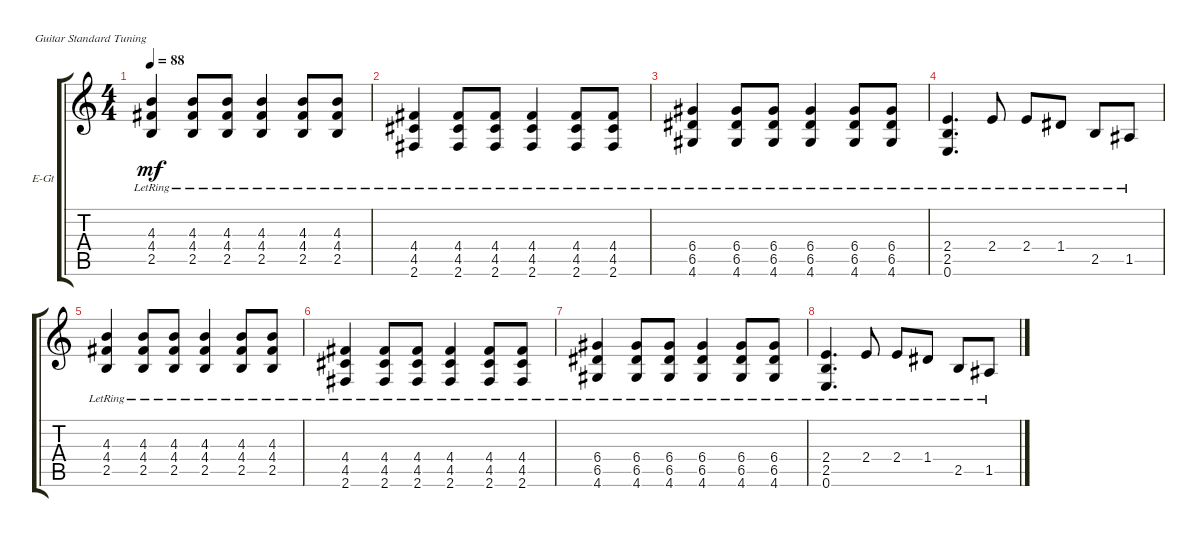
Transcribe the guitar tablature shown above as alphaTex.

\defaultSystemsLayout 4
\bracketExtendMode groupsimilarinstruments
\firstSystemTrackNameOrientation horizontal
\otherSystemsTrackNameOrientation horizontal
\track ("Electric Guitar (Drive)" "E-Gt") {instrument overdrivenguitar}
\staff {score tabs}
\tuning (E4 B3 G3 D3 A2 E2)
\ts (4 4)
\tempo 88
\clef g2
\ks c
(2.5{lr} 4.4{lr} 4.3{lr}).4{dy mf} (2.5{lr} 4.4{lr} 4.3{lr}).8 (2.5{lr} 4.4{lr} 4.3{lr}).8 (2.5{lr} 4.4{lr} 4.3{lr}).4 (2.5{lr} 4.4{lr} 4.3{lr}).8 (2.5{lr} 4.4{lr} 4.3{lr}).8 |
(2.6{lr} 4.5{lr} 4.4{lr}).4 (2.6{lr} 4.5{lr} 4.4{lr}).8 (2.6{lr} 4.5{lr} 4.4{lr}).8 (2.6{lr} 4.5{lr} 4.4{lr}).4 (2.6{lr} 4.5{lr} 4.4{lr}).8 (2.6{lr} 4.5{lr} 4.4{lr}).8 |
(4.6{lr} 6.5{lr} 6.4{lr}).4 (4.6{lr} 6.5{lr} 6.4{lr}).8 (4.6{lr} 6.5{lr} 6.4{lr}).8 (4.6{lr} 6.5{lr} 6.4{lr}).4 (4.6{lr} 6.5{lr} 6.4{lr}).8 (4.6{lr} 6.5{lr} 6.4{lr}).8 |
(0.6{lr} 2.5{lr} 2.4{lr}).4{d} 2.4{lr}.8 2.4{lr}.8 1.4{lr}.8 2.5{lr}.8 1.5{lr}.8 |
(2.5{lr} 4.4{lr} 4.3{lr}).4 (2.5{lr} 4.4{lr} 4.3{lr}).8 (2.5{lr} 4.4{lr} 4.3{lr}).8 (2.5{lr} 4.4{lr} 4.3{lr}).4 (2.5{lr} 4.4{lr} 4.3{lr}).8 (2.5{lr} 4.4{lr} 4.3{lr}).8 |
(2.6{lr} 4.5{lr} 4.4{lr}).4 (2.6{lr} 4.5{lr} 4.4{lr}).8 (2.6{lr} 4.5{lr} 4.4{lr}).8 (2.6{lr} 4.5{lr} 4.4{lr}).4 (2.6{lr} 4.5{lr} 4.4{lr}).8 (2.6{lr} 4.5{lr} 4.4{lr}).8 |
(4.6{lr} 6.5{lr} 6.4{lr}).4 (4.6{lr} 6.5{lr} 6.4{lr}).8 (4.6{lr} 6.5{lr} 6.4{lr}).8 (4.6{lr} 6.5{lr} 6.4{lr}).4 (4.6{lr} 6.5{lr} 6.4{lr}).8 (4.6{lr} 6.5{lr} 6.4{lr}).8 |
(0.6{lr} 2.5{lr} 2.4{lr}).4{d} 2.4{lr}.8 2.4{lr}.8 1.4{lr}.8 2.5{lr}.8 1.5{lr}.8
